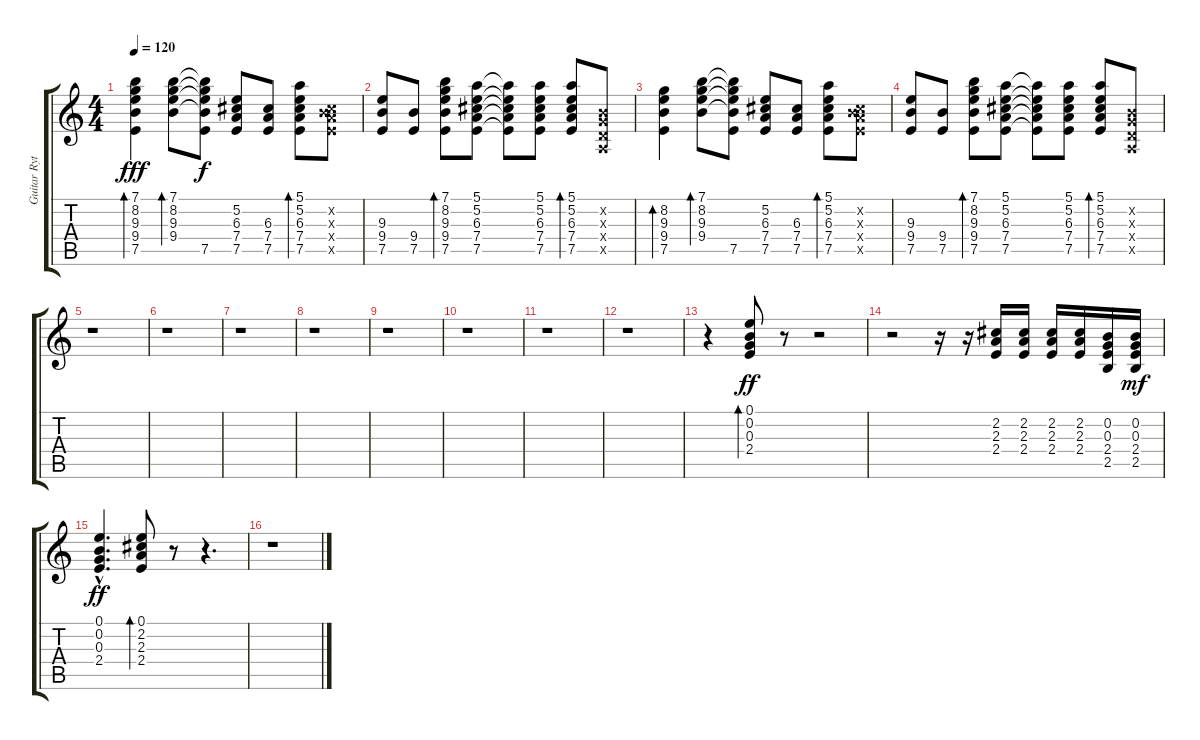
\track ("Guitar Rythm (pan +8)" "Guitar Ryt") {instrument acousticguitarsteel}
\staff {score tabs}
\tuning (E4 B3 G3 D3 A2 E2) {hide}
\ts (4 4)
\tempo 120
\clef g2
\ks c
(7.1 8.2 9.3 9.4 7.5).4{bd 60 dy fff} (7.1 8.2 9.3 9.4).8{bd 30} (7.1{t} 8.2{t} 9.3{t} 9.4{t} 7.5).8{dy f} (5.2 6.3 7.4 7.5).8 (6.3 7.4 7.5).8 (5.1 5.2 6.3 7.4 7.5).8{bd 30} (0.2{x} 6.3{x} 7.4{x} 7.5{x}).8 |
(9.3 9.4 7.5).8 (9.4 7.5).8 (7.1 8.2 9.3 9.4 7.5).8{bd 30} (5.1 5.2 6.3 7.4 7.5).8 (5.1{t} 5.2{t} 6.3{t} 7.4{t} 7.5{t}).8 (5.1 5.2 6.3 7.4 7.5).8 (5.1 5.2 6.3 7.4 7.5).8{bd 30} (0.2{x} 0.3{x} 0.4{x} 0.5{x}).8 |
(8.2 9.3 9.4 7.5).4{bd 60} (7.1 8.2 9.3 9.4).8{bd 30} (7.1{t} 8.2{t} 9.3{t} 9.4{t} 7.5).8 (5.2 6.3 7.4 7.5).8 (6.3 7.4 7.5).8 (5.1 5.2 6.3 7.4 7.5).8{bd 30} (0.2{x} 6.3{x} 7.4{x} 7.5{x}).8 |
(9.3 9.4 7.5).8 (9.4 7.5).8 (7.1 8.2 9.3 9.4 7.5).8{bd 30} (5.1 5.2 6.3 7.4 7.5).8 (5.1{t} 5.2{t} 6.3{t} 7.4{t} 7.5{t}).8 (5.1 5.2 6.3 7.4 7.5).8 (5.1 5.2 6.3 7.4 7.5).8{bd 30} (0.2{x} 0.3{x} 0.4{x} 0.5{x}).8 |
r.1 |
r.1 |
r.1 |
r.1 |
r.1 |
r.1 |
r.1 |
r.1 |
r.4 (0.1 0.2 0.3 2.4).8{bd 30 dy ff} r.8 r.2 |
r.2 r.16 r.16 (2.2 2.3 2.4).16 (2.2 2.3 2.4).16 (2.2 2.3 2.4).16 (2.2 2.3 2.4).16 (0.2 0.3 2.4 2.5).16 (0.2 0.3 2.4 2.5).16{dy mf} |
(0.1{hac} 0.2{hac} 0.3{hac} 2.4{hac}).4{d dy ff} (0.1 2.2 2.3 2.4).8{bd 60} r.8 r.4{d} |
r.1{volume 6}
